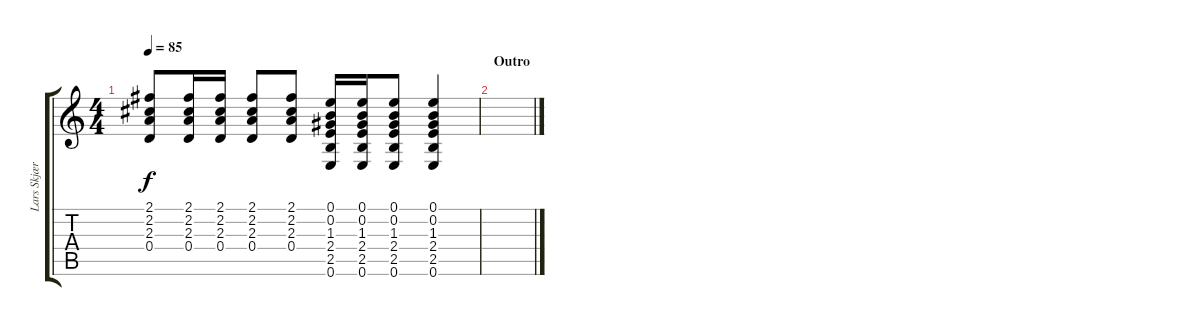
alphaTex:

\track ("Lars Skjærbæk (Rytme Guitar)" "Lars Skjær") {instrument electricguitarjazz}
\staff {score tabs}
\tuning (E4 B3 G3 D3 A2 E2) {hide}
\ts (4 4)
\tempo 85
\clef g2
\ks c
(2.1 2.2 2.3 0.4).8{dy f} (2.1 2.2 2.3 0.4).16 (2.1 2.2 2.3 0.4).16 (2.1 2.2 2.3 0.4).8 (2.1 2.2 2.3 0.4).8 (0.1 0.2 1.3 2.4 2.5 0.6).16 (0.1 0.2 1.3 2.4 2.5 0.6).16 (0.1 0.2 1.3 2.4 2.5 0.6).8 (0.1 0.2 1.3 2.4 2.5 0.6).4 |
\section ("" "Outro")
